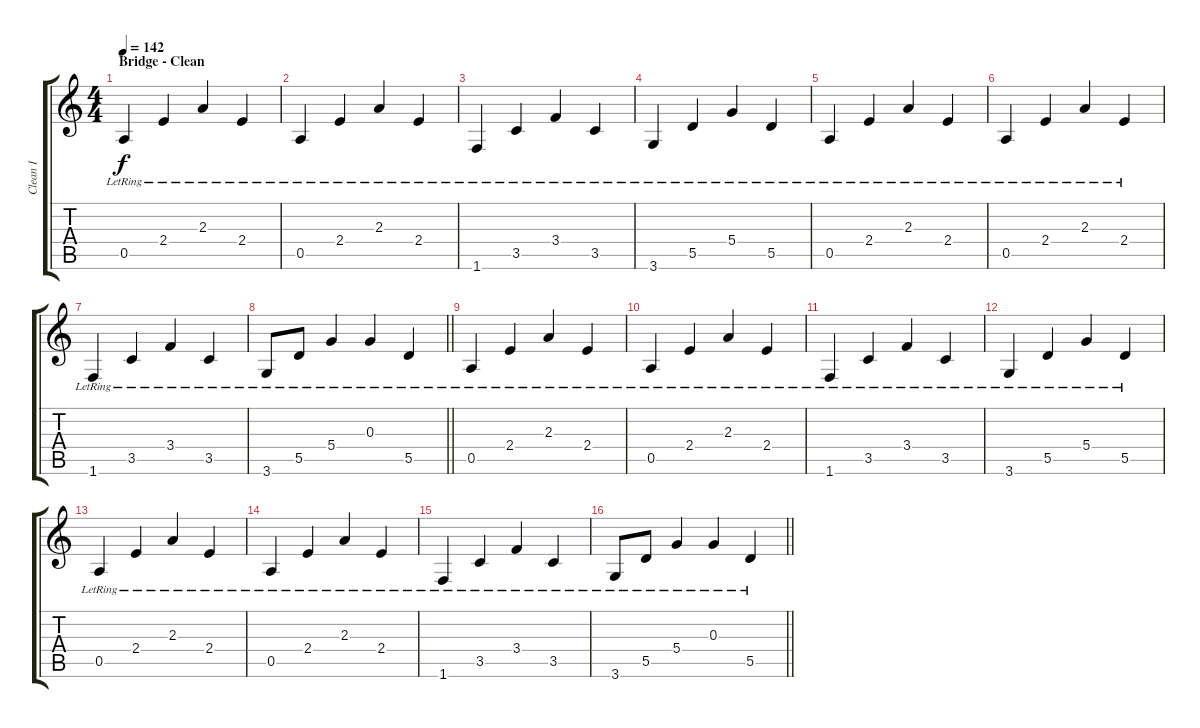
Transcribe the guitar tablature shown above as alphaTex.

\track ("Clean I" "Clean I") {instrument acousticguitarsteel}
\staff {score tabs}
\tuning (E4 B3 G3 D3 A2 E2) {hide}
\ts (4 4)
\section ("" "Bridge - Clean")
\tempo 142
\clef g2
\ks c
0.5{lr}.4{dy f} 2.4{lr}.4 2.3{lr}.4 2.4{lr}.4 |
0.5{lr}.4 2.4{lr}.4 2.3{lr}.4 2.4{lr}.4 |
1.6{lr}.4 3.5{lr}.4 3.4{lr}.4 3.5{lr}.4 |
3.6{lr}.4 5.5{lr}.4 5.4{lr}.4 5.5{lr}.4 |
0.5{lr}.4 2.4{lr}.4 2.3{lr}.4 2.4{lr}.4 |
0.5{lr}.4 2.4{lr}.4 2.3{lr}.4 2.4{lr}.4 |
1.6{lr}.4 3.5{lr}.4 3.4{lr}.4 3.5{lr}.4 |
\barLineRight lightlight
3.6{lr}.8 5.5{lr}.8 5.4{lr}.4 0.3{lr}.4 5.5{lr}.4 |
\section ("" "")
0.5{lr}.4 2.4{lr}.4 2.3{lr}.4 2.4{lr}.4 |
0.5{lr}.4 2.4{lr}.4 2.3{lr}.4 2.4{lr}.4 |
1.6{lr}.4 3.5{lr}.4 3.4{lr}.4 3.5{lr}.4 |
3.6{lr}.4 5.5{lr}.4 5.4{lr}.4 5.5{lr}.4 |
0.5{lr}.4 2.4{lr}.4 2.3{lr}.4 2.4{lr}.4 |
0.5{lr}.4 2.4{lr}.4 2.3{lr}.4 2.4{lr}.4 |
1.6{lr}.4 3.5{lr}.4 3.4{lr}.4 3.5{lr}.4 |
\barLineRight lightlight
3.6{lr}.8 5.5{lr}.8 5.4{lr}.4 0.3{lr}.4 5.5{lr}.4
